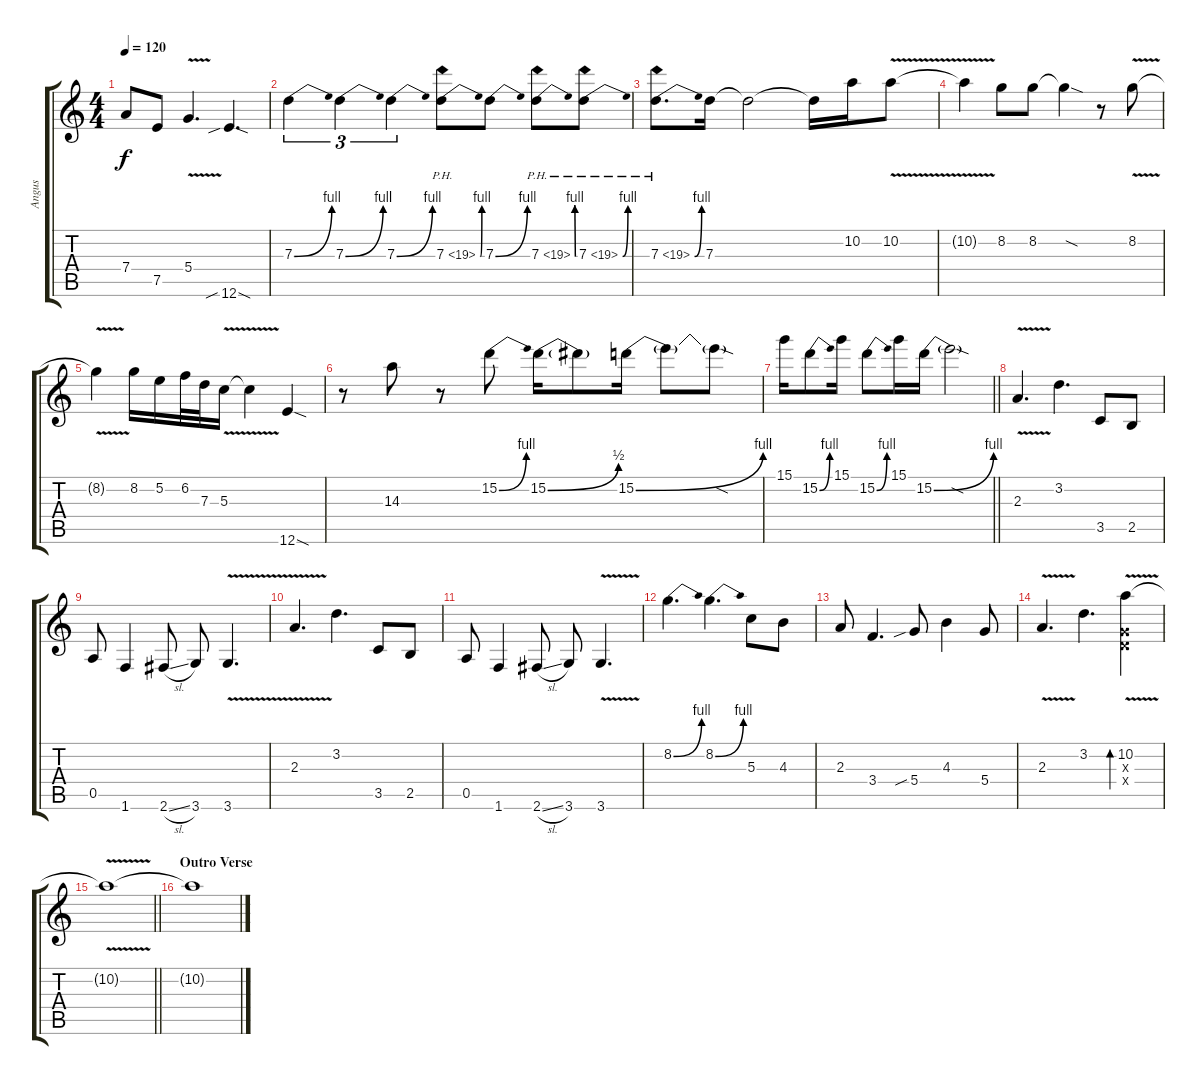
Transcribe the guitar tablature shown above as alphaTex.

\track ("Angus" "Angus") {instrument overdrivenguitar}
\staff {score tabs}
\tuning (E4 B3 G3 D3 A2 E2) {hide}
\ts (4 4)
\tempo 120
\clef g2
\ks c
7.4.8{dy f} 7.5.8 5.4{v}.4{d} 12.6{sib sod}.4{d} |
7.3{be (bend 0 0 60 4)}.4{tu (3 2)} 7.3{be (bend 0 0 60 4)}.4{tu (3 2)} 7.3{be (bend 0 0 60 4)}.4{tu (3 2)} 7.3{be (bend 0 0 60 4) ph 12}.8 7.3{be (bend 0 0 60 4)}.8 7.3{be (bend 0 0 60 4) ph 12}.8 7.3{be (bend 0 0 60 4) ph 12}.8 |
7.3{be (bend 0 0 60 4) ph 12}.8{d} 7.3.16 7.3{t}.2 7.3{t}.16 10.2.16 10.2{v}.8 |
10.2{v t}.4 8.2.8 8.2.8 8.2{sod t}.4 r.8 8.2{v}.8 |
8.2{t}.4 8.2.16 5.2.16 6.2.32 7.3.32 5.3{v}.16 5.3{t}.4 12.6{sod}.4 |
r.8 14.3.8 r.8 15.2{be (bend 0 0 60 4)}.8 15.2{be (bend 0 0 60 2)}.16 15.2{t}.8 15.2{be (bend 0 0 60 4)}.16 15.2{t}.8 15.2{sod t}.8 |
\barLineRight lightlight
15.1.16 15.2{be (bend 0 0 60 4)}.8 15.1.16 15.2{be (bend 0 0 60 4)}.8 15.1.16 15.2{be (bend 0 0 60 4)}.16 15.2{sod t}.2 |
\section ("" "")
2.3{v}.4{d} 3.2.4{d} 3.5.8 2.5.8 |
0.5.8 1.6.4 2.6{sl}.8 3.6.8 3.6{v}.4{d} |
2.3{v}.4{d} 3.2.4{d} 3.5.8 2.5.8 |
0.5.8 1.6.4 2.6{sl}.8 3.6.8 3.6{v}.4{d} |
8.2{be (bend 0 0 60 4)}.4{d} 8.2{be (bend 0 0 60 4)}.4{d} 5.3.8 4.3.8 |
2.3.8 3.4.4{d} 5.4{sib}.8 4.3.4 5.4.8 |
2.3{v}.4{d} 3.2.4{d} (10.2{v} 0.3{x} 0.4{x}).4{bd 480} |
\barLineRight lightlight
10.2{t}.1 |
\section ("" "Outro Verse")
10.2{t}.1
